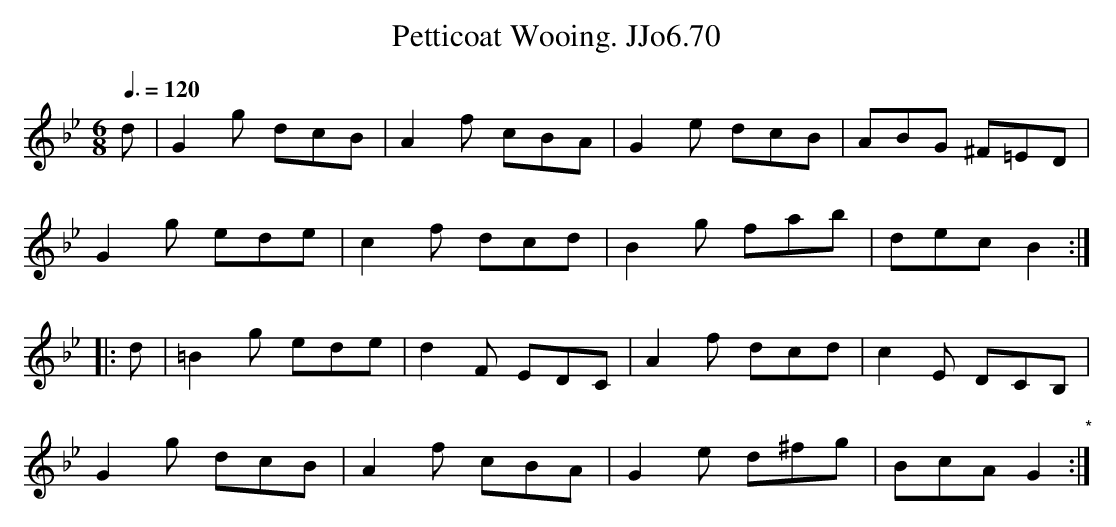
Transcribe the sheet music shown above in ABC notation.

X:1
T:Petticoat Wooing. JJo6.70
M:6/8
L:1/8
Q:3/8=120
K:Gm
d|G2g dcB|A2f cBA|G2e dcB|ABG ^F=ED|
G2g ede|c2f dcd|B2g fab|dec B2 :|
|:d|=B2g ede|d2F EDC|A2f dcd|c2E DCB,|
G2g dcB|A2f cBA|G2e d^fg|BcA G2 "*" :|
